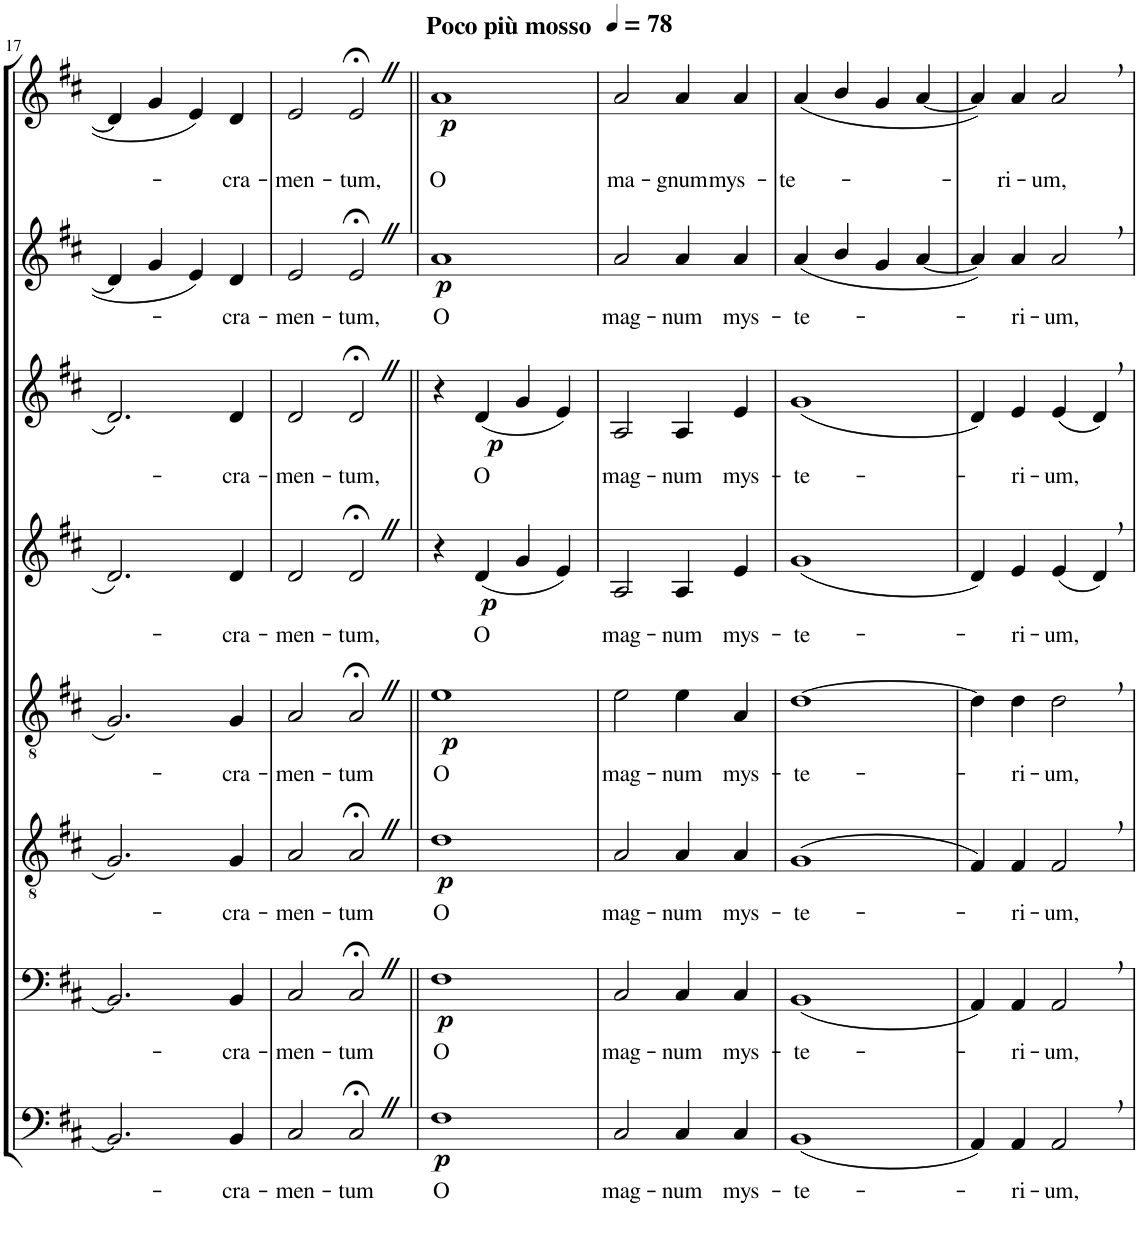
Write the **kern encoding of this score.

**kern	**text	**dynam	**kern	**text	**dynam	**kern	**text	**dynam	**kern	**text	**dynam	**kern	**text	**dynam	**kern	**text	**dynam	**kern	**text	**dynam	**kern	**text	**text	**dynam
*part8	*part8	*part8	*part7	*part7	*part7	*part6	*part6	*part6	*part5	*part5	*part5	*part4	*part4	*part4	*part3	*part3	*part3	*part2	*part2	*part2	*part1	*part1	*part1	*part1
*staff8	*staff8	*staff8	*staff7	*staff7	*staff7	*staff6	*staff6	*staff6	*staff5	*staff5	*staff5	*staff4	*staff4	*staff4	*staff3	*staff3	*staff3	*staff2	*staff2	*staff2	*staff1	*staff1	*staff1	*staff1
*I"Bassi II	*	*	*I"Bassi I	*	*	*I"Tenori II	*	*	*I"Tenori I	*	*	*I"Contralti II	*	*	*I"Contralti I	*	*	*I"Soprani II	*	*	*I"Soprani I	*	*	*
!!LO:PB:g=z
*clefF4	*	*	*clefF4	*	*	*clefGv2	*	*	*clefGv2	*	*	*clefG2	*	*	*clefG2	*	*	*clefG2	*	*	*clefG2	*	*	*
*k[f#c#]	*	*	*k[f#c#]	*	*	*k[f#c#]	*	*	*k[f#c#]	*	*	*k[f#c#]	*	*	*k[f#c#]	*	*	*k[f#c#]	*	*	*k[f#c#]	*	*	*
*D:	*	*	*D:	*	*	*D:	*	*	*D:	*	*	*D:	*	*	*D:	*	*	*D:	*	*	*D:	*	*	*
*M4/4	*	*	*M4/4	*	*	*M4/4	*	*	*M4/4	*	*	*M4/4	*	*	*M4/4	*	*	*M4/4	*	*	*M4/4	*	*	*
=17	=17	=17	=17	=17	=17	=17	=17	=17	=17	=17	=17	=17	=17	=17	=17	=17	=17	=17	=17	=17	=17	=17	=17	=17
2.BB/]	.	.	2.BB/]	.	.	2.G/	.	.	2.G/	.	.	2.d/	.	.	2.d/	.	.	4d/]	.	.	4d/]	.	.	.
.	.	.	.	.	.	.	.	.	.	.	.	.	.	.	.	.	.	4g/	.	.	4g/	.	.	.
.	.	.	.	.	.	.	.	.	.	.	.	.	.	.	.	.	.	4e/	.	.	4e/	.	.	.
!	!LO:LY:b	!	!	!LO:LY:b	!	!	!LO:LY:b	!	!	!LO:LY:b	!	!	!LO:LY:b	!	!	!LO:LY:b	!	!	!LO:LY:b	!	!	!	!LO:LY:b	!
4BB/	-cra-	.	4BB/	-cra-	.	4G/	-cra-	.	4G/	-cra-	.	4d/	-cra-	.	4d/	-cra-	.	4d/	-cra-	.	4d/	.	-cra-	.
=18	=18	=18	=18	=18	=18	=18	=18	=18	=18	=18	=18	=18	=18	=18	=18	=18	=18	=18	=18	=18	=18	=18	=18	=18
!	!LO:LY:b	!	!	!LO:LY:b	!	!	!LO:LY:b	!	!	!LO:LY:b	!	!	!LO:LY:b	!	!	!LO:LY:b	!	!	!LO:LY:b	!	!	!	!LO:LY:b	!
2C#/	-men-	.	2C#/	-men-	.	2A/	-men-	.	2A/	-men-	.	2d/	-men-	.	2d/	-men-	.	2e/	-men-	.	2e/	.	-men-	.
!	!LO:LY:b	!	!	!LO:LY:b	!	!	!LO:LY:b	!	!	!LO:LY:b	!	!	!LO:LY:b	!	!	!LO:LY:b	!	!	!LO:LY:b	!	!	!	!LO:LY:b	!
2C#;<Z/	-tum	.	2C#;<Z/	-tum	.	2A;<Z/	-tum	.	2A;<Z/	-tum	.	2d;<Z/	-tum,	.	2d;<Z/	-tum,	.	2e;<Z/	-tum,	.	2e;<Z/	.	-tum,	.
=19||	=19||	=19||	=19||	=19||	=19||	=19||	=19||	=19||	=19||	=19||	=19||	=19||	=19||	=19||	=19||	=19||	=19||	=19||	=19||	=19||	=19||	=19||	=19||	=19||
*	*	*	*	*	*	*	*	*	*	*	*	*	*	*	*	*	*	*	*	*	*MM78	*	*	*
!	!	!	!	!	!	!	!	!	!	!	!	!	!	!	!	!	!	!	!	!	!LO:TX:a:B:t=Poco più mosso	!	!	!
!	!LO:LY:b	!LO:DY:b	!	!LO:LY:b	!LO:DY:b	!	!LO:LY:b	!LO:DY:b	!	!LO:LY:b	!LO:DY:b	!	!	!	!	!	!	!	!LO:LY:b	!LO:DY:b	!	!	!LO:LY:b	!LO:DY:b
1F#	O	p	1F#	O	p	1d	O	p	1e	O	p	4r	.	.	4r	.	.	1a	O	p	1a	.	O	p
!	!	!	!	!	!	!	!	!	!	!	!	!	!LO:LY:b	!LO:DY:b	!	!LO:LY:b	!LO:DY:b	!	!	!	!	!	!	!
.	.	.	.	.	.	.	.	.	.	.	.	(4d/	O	p	(4d/	O	p	.	.	.	.	.	.	.
.	.	.	.	.	.	.	.	.	.	.	.	4g/	.	.	4g/	.	.	.	.	.	.	.	.	.
.	.	.	.	.	.	.	.	.	.	.	.	4e/)	.	.	4e/)	.	.	.	.	.	.	.	.	.
=20	=20	=20	=20	=20	=20	=20	=20	=20	=20	=20	=20	=20	=20	=20	=20	=20	=20	=20	=20	=20	=20	=20	=20	=20
!	!LO:LY:b	!	!	!LO:LY:b	!	!	!LO:LY:b	!	!	!LO:LY:b	!	!	!LO:LY:b	!	!	!LO:LY:b	!	!	!LO:LY:b	!	!	!	!LO:LY:b	!
2C#/	mag-	.	2C#/	mag-	.	2A/	mag-	.	2e\	mag-	.	2A/	mag-	.	2A/	mag-	.	2a/	mag-	.	2a/	.	ma-	.
!	!LO:LY:b	!	!	!LO:LY:b	!	!	!LO:LY:b	!	!	!LO:LY:b	!	!	!LO:LY:b	!	!	!LO:LY:b	!	!	!LO:LY:b	!	!	!	!LO:LY:b	!
4C#/	-num	.	4C#/	-num	.	4A/	-num	.	4e\	-num	.	4A/	-num	.	4A/	-num	.	4a/	-num	.	4a/	.	-gnum	.
!	!LO:LY:b	!	!	!LO:LY:b	!	!	!LO:LY:b	!	!	!LO:LY:b	!	!	!LO:LY:b	!	!	!LO:LY:b	!	!	!LO:LY:b	!	!	!	!LO:LY:b	!
4C#/	mys-	.	4C#/	mys-	.	4A/	mys-	.	4A/	mys-	.	4e/	mys-	.	4e/	mys-	.	4a/	mys-	.	4a/	.	mys-	.
=21	=21	=21	=21	=21	=21	=21	=21	=21	=21	=21	=21	=21	=21	=21	=21	=21	=21	=21	=21	=21	=21	=21	=21	=21
!	!LO:LY:b	!	!	!LO:LY:b	!	!	!LO:LY:b	!	!	!LO:LY:b	!	!	!LO:LY:b	!	!	!LO:LY:b	!	!	!LO:LY:b	!	!	!	!LO:LY:b	!
(1BB	-te-	.	(1BB	-te-	.	(1G	-te-	.	[1d	-te-	.	(1g	-te-	.	(1g	-te-	.	(4a/	-te-	.	(4a/	.	-te-	.
.	.	.	.	.	.	.	.	.	.	.	.	.	.	.	.	.	.	4b/	.	.	4b/	.	.	.
.	.	.	.	.	.	.	.	.	.	.	.	.	.	.	.	.	.	4g/	.	.	4g/	.	.	.
.	.	.	.	.	.	.	.	.	.	.	.	.	.	.	.	.	.	[4a/	.	.	[4a/	.	.	.
=22	=22	=22	=22	=22	=22	=22	=22	=22	=22	=22	=22	=22	=22	=22	=22	=22	=22	=22	=22	=22	=22	=22	=22	=22
4AA/)	.	.	4AA/)	.	.	4F#/)	.	.	4d\]	.	.	4d/)	.	.	4d/)	.	.	4a/])	.	.	4a/])	.	.	.
!	!LO:LY:b	!	!	!LO:LY:b	!	!	!LO:LY:b	!	!	!LO:LY:b	!	!	!LO:LY:b	!	!	!LO:LY:b	!	!	!LO:LY:b	!	!	!	!LO:LY:b	!
4AA/	-ri-	.	4AA/	-ri-	.	4F#/	-ri-	.	4d\	-ri-	.	4e/	-ri-	.	4e/	-ri-	.	4a/	-ri-	.	4a/	.	ri-	.
!	!LO:LY:b	!	!	!LO:LY:b	!	!	!LO:LY:b	!	!	!LO:LY:b	!	!	!LO:LY:b	!	!	!LO:LY:b	!	!	!LO:LY:b	!	!	!	!LO:LY:b	!
2AA,/	-um,	.	2AA,/	-um,	.	2F#,/	-um,	.	2d,\	-um,	.	(4e/	-um,	.	(4e/	-um,	.	2a,/	-um,	.	2a,/	.	-um,	.
.	.	.	.	.	.	.	.	.	.	.	.	4d,/)	.	.	4d,/)	.	.	.	.	.	.	.	.	.
=	=	=	=	=	=	=	=	=	=	=	=	=	=	=	=	=	=	=	=	=	=	=	=	=
*-	*-	*-	*-	*-	*-	*-	*-	*-	*-	*-	*-	*-	*-	*-	*-	*-	*-	*-	*-	*-	*-	*-	*-	*-
